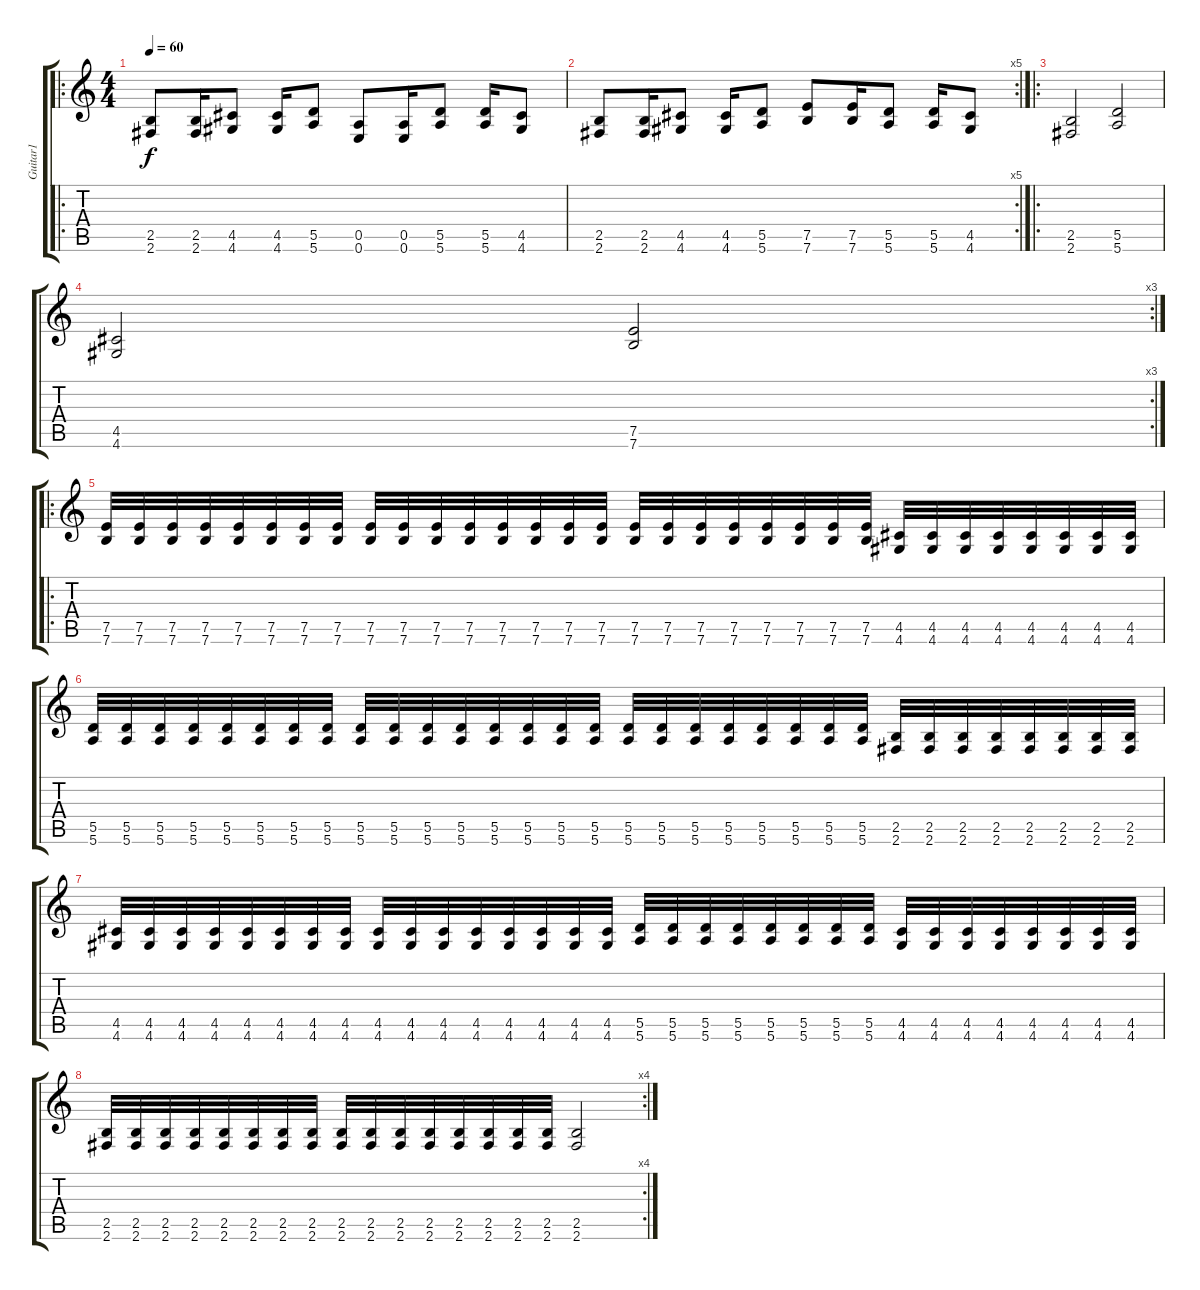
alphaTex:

\track ("Guitar1" "Guitar1") {instrument distortionguitar}
\staff {score tabs}
\tuning (E4 B3 G3 D3 A2 E2) {hide}
\ro
\ts (4 4)
\tempo 60
\clef g2
\ks c
(2.5 2.6).8{dy f} (2.5 2.6).16 (4.5 4.6).8 (4.5 4.6).16 (5.5 5.6).8 (0.5 0.6).8 (0.5 0.6).16 (5.5 5.6).8 (5.5 5.6).16 (4.5 4.6).8 |
\rc 5
(2.5 2.6).8 (2.5 2.6).16 (4.5 4.6).8 (4.5 4.6).16 (5.5 5.6).8 (7.5 7.6).8 (7.5 7.6).16 (5.5 5.6).8 (5.5 5.6).16 (4.5 4.6).8 |
\ro
(2.5 2.6).2 (5.5 5.6).2 |
\rc 3
(4.5 4.6).2 (7.5 7.6).2 |
\ro
(7.5 7.6).32 (7.5 7.6).32 (7.5 7.6).32 (7.5 7.6).32 (7.5 7.6).32 (7.5 7.6).32 (7.5 7.6).32 (7.5 7.6).32 (7.5 7.6).32 (7.5 7.6).32 (7.5 7.6).32 (7.5 7.6).32 (7.5 7.6).32 (7.5 7.6).32 (7.5 7.6).32 (7.5 7.6).32 (7.5 7.6).32 (7.5 7.6).32 (7.5 7.6).32 (7.5 7.6).32 (7.5 7.6).32 (7.5 7.6).32 (7.5 7.6).32 (7.5 7.6).32 (4.5 4.6).32 (4.5 4.6).32 (4.5 4.6).32 (4.5 4.6).32 (4.5 4.6).32 (4.5 4.6).32 (4.5 4.6).32 (4.5 4.6).32 |
(5.5 5.6).32 (5.5 5.6).32 (5.5 5.6).32 (5.5 5.6).32 (5.5 5.6).32 (5.5 5.6).32 (5.5 5.6).32 (5.5 5.6).32 (5.5 5.6).32 (5.5 5.6).32 (5.5 5.6).32 (5.5 5.6).32 (5.5 5.6).32 (5.5 5.6).32 (5.5 5.6).32 (5.5 5.6).32 (5.5 5.6).32 (5.5 5.6).32 (5.5 5.6).32 (5.5 5.6).32 (5.5 5.6).32 (5.5 5.6).32 (5.5 5.6).32 (5.5 5.6).32 (2.5 2.6).32 (2.5 2.6).32 (2.5 2.6).32 (2.5 2.6).32 (2.5 2.6).32 (2.5 2.6).32 (2.5 2.6).32 (2.5 2.6).32 |
(4.5 4.6).32 (4.5 4.6).32 (4.5 4.6).32 (4.5 4.6).32 (4.5 4.6).32 (4.5 4.6).32 (4.5 4.6).32 (4.5 4.6).32 (4.5 4.6).32 (4.5 4.6).32 (4.5 4.6).32 (4.5 4.6).32 (4.5 4.6).32 (4.5 4.6).32 (4.5 4.6).32 (4.5 4.6).32 (5.5 5.6).32 (5.5 5.6).32 (5.5 5.6).32 (5.5 5.6).32 (5.5 5.6).32 (5.5 5.6).32 (5.5 5.6).32 (5.5 5.6).32 (4.5 4.6).32 (4.5 4.6).32 (4.5 4.6).32 (4.5 4.6).32 (4.5 4.6).32 (4.5 4.6).32 (4.5 4.6).32 (4.5 4.6).32 |
\rc 4
(2.5 2.6).32 (2.5 2.6).32 (2.5 2.6).32 (2.5 2.6).32 (2.5 2.6).32 (2.5 2.6).32 (2.5 2.6).32 (2.5 2.6).32 (2.5 2.6).32 (2.5 2.6).32 (2.5 2.6).32 (2.5 2.6).32 (2.5 2.6).32 (2.5 2.6).32 (2.5 2.6).32 (2.5 2.6).32 (2.5 2.6).2
